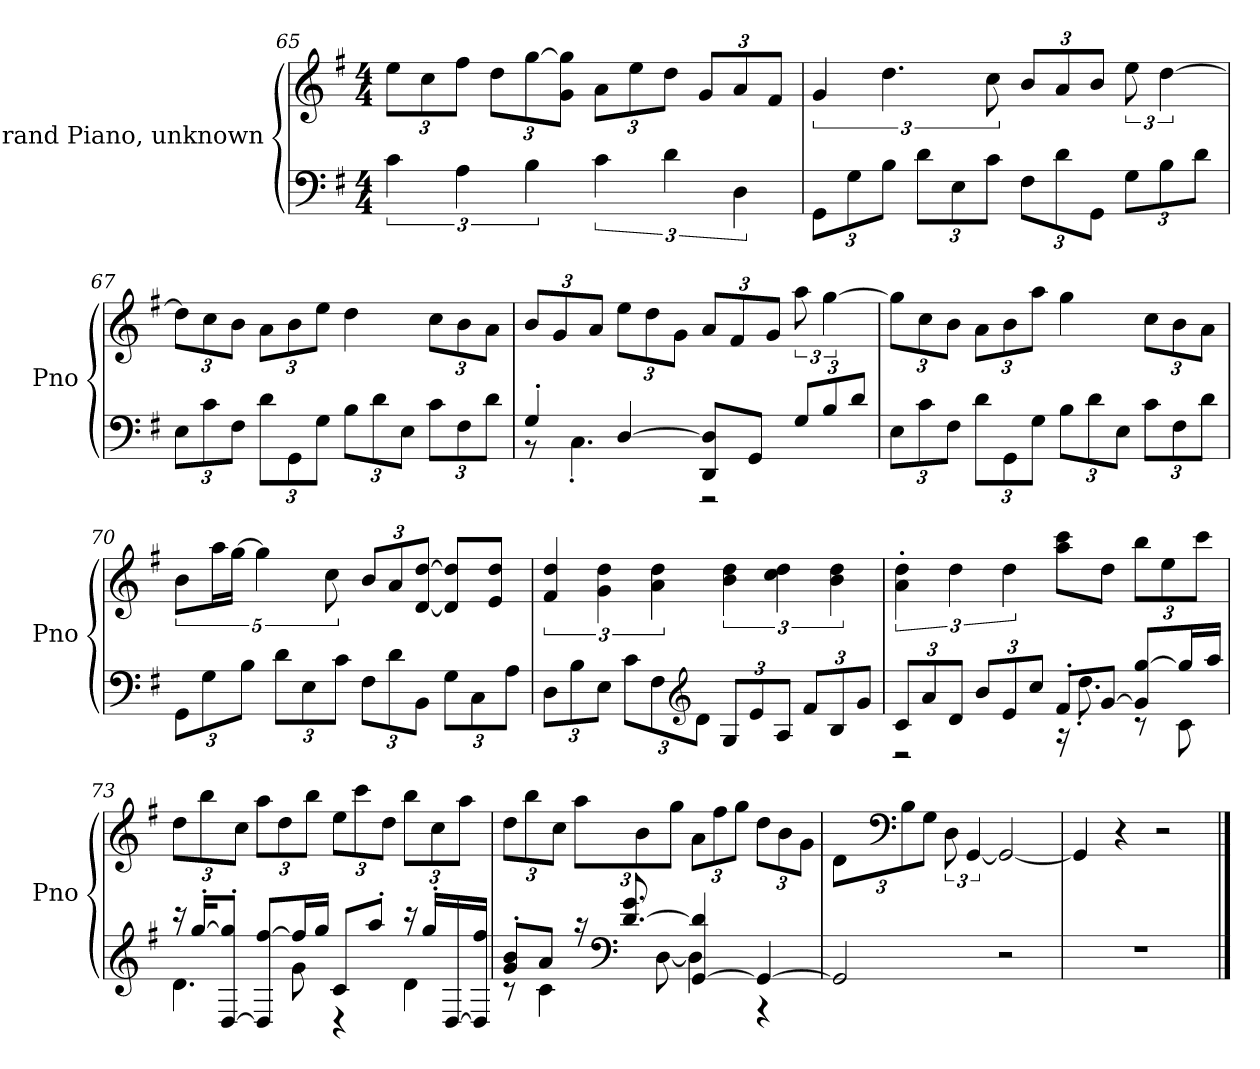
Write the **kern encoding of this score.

**kern	**kern
*part1	*part1
*staff2	*staff1
*I"Grand Piano, unknown	*
*I'Pno	*
*clefF4	*clefG2
*k[f#]	*k[f#]
*M4/4	*M4/4
*	*Xbrackettup
=65	=65
6c\	12ee\L
.	12cc\
6A\	12ff#\J
.	12dd\L
6B\	[12gg\
.	12g\ 12gg\]J
6c\	12a\L
.	12ee\
6d\	12dd\J
.	12g/L
6D\	12a/
.	12f#/J
=66	=66
*Xbrackettup	*brackettup
12GG\L	6g/
12G\	.
12B\J	6.dd\
12d\L	.
12E\	.
12c\J	12cc\
*	*Xbrackettup
12F#\L	12b/L
12d\	12a/
12GG\J	12b/J
*	*brackettup
12G\L	12ee\
12B\	[6dd\
12d\J	.
!!LO:LB:g=z
=67	=67
*	*Xbrackettup
12E\L	12dd\L]
12c\	12cc\
12F#\J	12b\J
12d\L	12a\L
12GG\	12b\
12G\J	12ee\J
12B\L	4dd\
12d\	.
12E\J	.
12c\L	12cc\L
12F#\	12b\
12d\J	12a\J
=68	=68
*^	*
4G'/	8r	12b/L
.	.	12g/
.	4.C'\	.
.	.	12a/J
[4D/	.	12ee\L
.	.	12dd\
.	.	12g\J
8DD/ 8D/]L	2r	12a/L
.	.	12f#/
8GG/J	.	.
.	.	12g/J
*	*	*brackettup
12G/L	.	12aa\
12B/	.	[6gg\
12d/J	.	.
*v	*v	*
=69	=69
*	*Xbrackettup
12E\L	12gg\L]
12c\	12cc\
12F#\J	12b\J
12d\L	12a\L
12GG\	12b\
12G\J	12aa\J
12B\L	4gg\
12d\	.
12E\J	.
12c\L	12cc\L
12F#\	12b\
12d\J	12a\J
!!LO:PB:g=z
=70	=70
*	*brackettup
12GG\L	10b\L
12G\	.
.	20aa\L
.	[20gg\JJ
12B\J	.
.	5gg\]
12d\L	.
12E\	.
.	10cc\
12c\J	.
*	*Xbrackettup
12F#\L	12b/L
12d\	12a/
12BB\J	[12d/ [12dd/J
12G\L	8d/] 8dd/]L
12C\	.
.	8e/ 8dd/J
12A\J	.
=71	=71
*	*brackettup
12D\L	6f#/ 6dd/
12B\	.
12E\J	6g\ 6dd\
12c\L	.
12F#\	6a\ 6dd\
*clefG2	*
12d\J	.
12G/L	6b\ 6dd\
12e/	.
12A/J	6cc\ 6dd\
12f#/L	.
12B/	6b\ 6dd\
12g/J	.
=72	=72
*^	*
12c/L	2r	6a\' 6dd\'
12a/	.	.
12d/J	.	6dd\
12b/L	.	.
12e/	.	6dd\
12cc/J	.	.
8f#'/L	16r	8aa\ 8ccc\L
.	8.dd'\	.
[8g/J	.	8dd\J
*	*	*Xbrackettup
8g/] [8gg/L	8r	12bb\L
.	.	12ee\
16gg/L]	8c\	.
.	.	12ccc\J
16aa/JJ	.	.
!!LO:LB:g=z
=73	=73	=73
16r	4.d\	12dd\L
[16gg'/KL	.	.
.	.	12bb\
[8D/' 8gg/]'J	.	.
.	.	12cc\J
8D/] [8ff#/L	.	12aa\L
.	.	12dd\
16ff#/L]	8g\	.
.	.	12bb\J
16gg/JJ	.	.
8c/L	4r	12ee\L
.	.	12ccc\
8aa'/J	.	.
.	.	12dd\J
16r	4d\	12bb\L
16gg'/LL	.	.
.	.	12cc\
[16D/	.	.
.	.	12aa\J
16D/] 16ff#/JJ	.	.
=74	=74	=74
8g/' 8b/'L	8r	12dd\L
.	.	12bb\
8a/J	4c\	.
.	.	12cc\J
16r	.	12aa\L
*clefF4	*	*
[8.d/ 8.g/	.	.
.	.	12b\
.	[8D\	.
.	.	12gg\J
[4GG/ 4d/]	4D\]	12a\L
.	.	12ff#\
.	.	12gg\J
4GG/_	4r	12dd\L
.	.	12b\
.	.	12g\J
*v	*v	*
=75	=75
2GG/]	12d\L
*	*clefF4
.	12B\
.	12G\J
*	*brackettup
.	12D\
.	[6GG/
2r	2GG/_
=76	=76
1r	4GG/]
.	4r
.	2r
==	==
*-	*-
